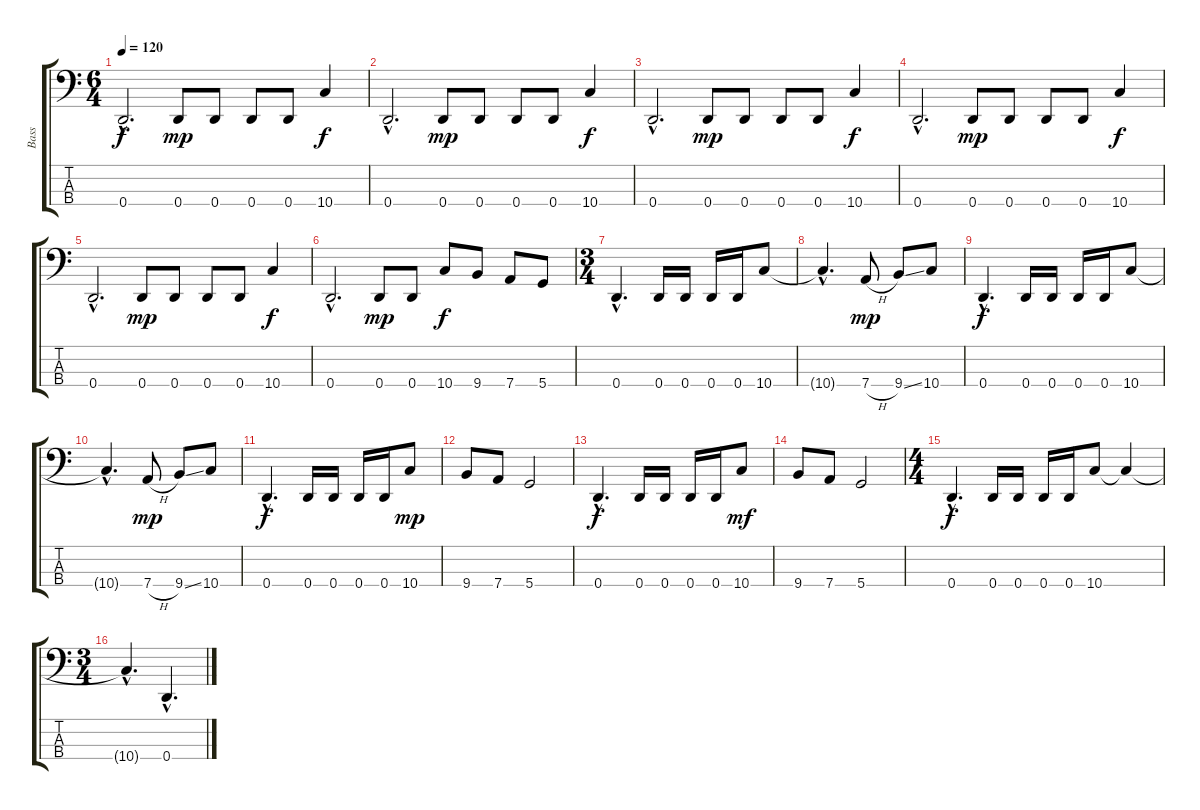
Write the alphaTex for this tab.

\track ("Bass" "Bass") {instrument slapbass2}
\staff {score tabs}
\tuning (G2 D2 A1 D1) {hide}
\ts (6 4)
\tempo 120
\clef f4
\ks c
0.4{hac}.2{d dy f instrument slapbass2} 0.4.8{dy mp} 0.4.8 0.4.8 0.4.8 10.4.4{dy f} |
0.4{hac}.2{d instrument slapbass2} 0.4.8{dy mp} 0.4.8 0.4.8 0.4.8 10.4.4{dy f} |
0.4{hac}.2{d instrument slapbass2} 0.4.8{dy mp} 0.4.8 0.4.8 0.4.8 10.4.4{dy f} |
0.4{hac}.2{d instrument slapbass2} 0.4.8{dy mp} 0.4.8 0.4.8 0.4.8 10.4.4{dy f} |
0.4{hac}.2{d instrument slapbass2} 0.4.8{dy mp} 0.4.8 0.4.8 0.4.8 10.4.4{dy f} |
0.4{hac}.2{d instrument slapbass2} 0.4.8{dy mp} 0.4.8 10.4.8{dy f} 9.4.8 7.4.8 5.4.8 |
\ts (3 4)
0.4{hac}.4{d} 0.4.16 0.4.16 0.4.16 0.4.16 10.4.8 |
10.4{hac t}.4{d} 7.4{h}.8{dy mp} 9.4{ss}.8 10.4.8 |
0.4{hac}.4{d dy f} 0.4.16 0.4.16 0.4.16 0.4.16 10.4.8 |
10.4{hac t}.4{d} 7.4{h}.8{dy mp} 9.4{ss}.8 10.4.8 |
0.4{hac}.4{d dy f} 0.4.16 0.4.16 0.4.16 0.4.16 10.4.8{dy mp} |
9.4.8 7.4.8 5.4.2 |
0.4{hac}.4{d dy f} 0.4.16 0.4.16 0.4.16 0.4.16 10.4.8{dy mf} |
9.4.8 7.4.8 5.4.2 |
\ts (4 4)
0.4{hac}.4{d dy f} 0.4.16 0.4.16 0.4.16 0.4.16 10.4.8 10.4{t}.4 |
\ts (3 4)
10.4{hac t}.4{d} 0.4{hac}.4{d}
